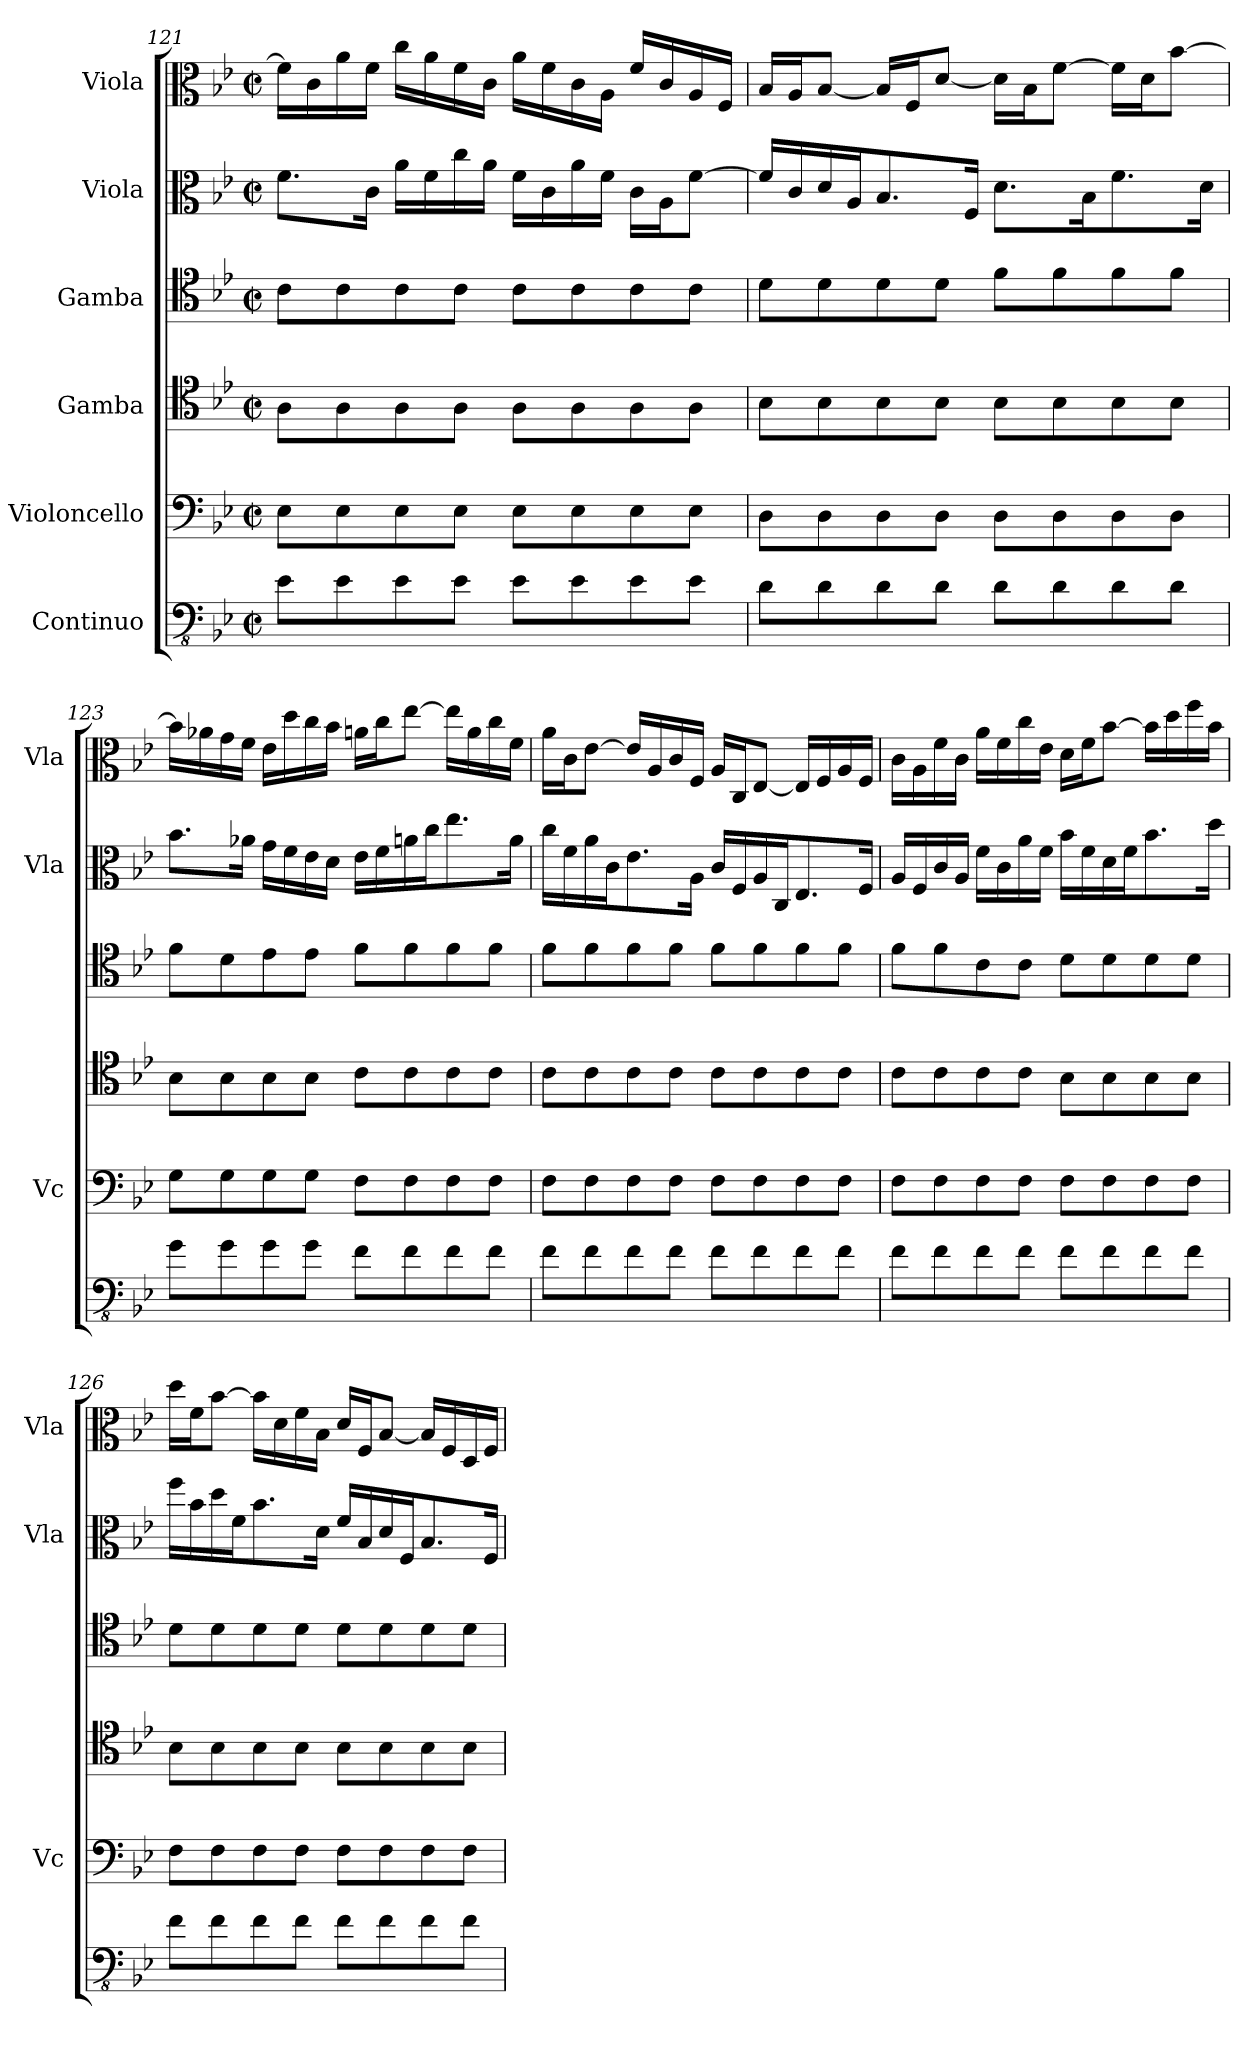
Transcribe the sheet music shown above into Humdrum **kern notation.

**kern	**kern	**kern	**kern	**kern	**kern
*part6	*part5	*part4	*part3	*part2	*part1
*staff6	*staff5	*staff4	*staff3	*staff2	*staff1
*I"Continuo	*I"Violoncello	*I"Gamba	*I"Gamba	*I"Viola	*I"Viola
*	*I'Vc	*	*	*I'Vla	*I'Vla
*clefFv4	*clefF4	*clefC4	*clefC4	*clefC3	*clefC3
*ITrd7c12	*	*	*	*	*
*k[b-e-]	*k[b-e-]	*k[b-e-]	*k[b-e-]	*k[b-e-]	*k[b-e-]
*M2/2	*M2/2	*M2/2	*M2/2	*M2/2	*M2/2
*met(c|)	*met(c|)	*met(c|)	*met(c|)	*met(c|)	*met(c|)
=121	=121	=121	=121	=121	=121
8EE-\L	8E-\L	8A\L	8c\L	8.f\L	16f\LL]
.	.	.	.	.	16c\
8EE-\	8E-\	8A\	8c\	.	16a\
.	.	.	.	16c\Jk	16f\JJ
8EE-\	8E-\	8A\	8c\	16a\LL	16cc\LL
.	.	.	.	16f\	16a\
8EE-\J	8E-\J	8A\J	8c\J	16cc\	16f\
.	.	.	.	16a\JJ	16c\JJ
8EE-\L	8E-\L	8A\L	8c\L	16f\LL	16a\LL
.	.	.	.	16c\	16f\
8EE-\	8E-\	8A\	8c\	16a\	16c\
.	.	.	.	16f\JJ	16A\JJ
8EE-\	8E-\	8A\	8c\	16c\LL	16f/LL
.	.	.	.	16A\J	16c/
8EE-\J	8E-\J	8A\J	8c\J	[8f\J	16A/
.	.	.	.	.	16F/JJ
!!LO:PB:g=z
=122	=122	=122	=122	=122	=122
8DD\L	8D\L	8B-\L	8d\L	16f/LL]	16B-/LL
.	.	.	.	16c/	16A/J
8DD\	8D\	8B-\	8d\	16d/	[8B-/J
.	.	.	.	16A/J	.
8DD\	8D\	8B-\	8d\	8.B-/	16B-/LL]
.	.	.	.	.	16F/J
8DD\J	8D\J	8B-\J	8d\J	.	[8d/J
.	.	.	.	16F/Jk	.
8DD\L	8D\L	8B-\L	8f\L	8.d\L	16d\LL]
.	.	.	.	.	16B-\J
8DD\	8D\	8B-\	8f\	.	[8f\J
.	.	.	.	16B-\K	.
8DD\	8D\	8B-\	8f\	8.f\	16f\LL]
.	.	.	.	.	16d\J
8DD\J	8D\J	8B-\J	8f\J	.	[8b-\J
.	.	.	.	16d\Jk	.
=123	=123	=123	=123	=123	=123
8GG\L	8G\L	8B-\L	8f\L	8.b-\L	16b-\LL]
.	.	.	.	.	16a-X\
8GG\	8G\	8B-\	8d\	.	16g\
.	.	.	.	16a-X\Jk	16f\JJ
8GG\	8G\	8B-\	8e-\	16g\LL	16e-\LL
.	.	.	.	16f\	16dd\
8GG\J	8G\J	8B-\J	8e-\J	16e-\	16cc\
.	.	.	.	16d\JJ	16b-\JJ
8FF\L	8F\L	8c\L	8f\L	16e-\LL	16an\LL
.	.	.	.	16f\	16cc\J
8FF\	8F\	8c\	8f\	16an\	[8ee-\J
.	.	.	.	16cc\J	.
8FF\	8F\	8c\	8f\	8.ee-\	16ee-\LL]
.	.	.	.	.	16a\
8FF\J	8F\J	8c\J	8f\J	.	16cc\
.	.	.	.	16a\Jk	16f\JJ
!!LO:LB:g=z
=124	=124	=124	=124	=124	=124
8FF\L	8F\L	8c\L	8f\L	16cc\LL	16a\LL
.	.	.	.	16f\	16c\J
8FF\	8F\	8c\	8f\	16a\	[8e-\J
.	.	.	.	16c\J	.
8FF\	8F\	8c\	8f\	8.e-\	16e-/LL]
.	.	.	.	.	16A/
8FF\J	8F\J	8c\J	8f\J	.	16c/
.	.	.	.	16A\Jk	16F/JJ
8FF\L	8F\L	8c\L	8f\L	16c/LL	16A/LL
.	.	.	.	16F/	16C/J
8FF\	8F\	8c\	8f\	16A/	[8E-/J
.	.	.	.	16C/J	.
8FF\	8F\	8c\	8f\	8.E-/	16E-/LL]
.	.	.	.	.	16F/
8FF\J	8F\J	8c\J	8f\J	.	16A/
.	.	.	.	16F/Jk	16F/JJ
=125	=125	=125	=125	=125	=125
8FF\L	8F\L	8c\L	8f\L	16A/LL	16c\LL
.	.	.	.	16F/	16A\
8FF\	8F\	8c\	8f\	16c/	16f\
.	.	.	.	16A/JJ	16c\JJ
8FF\	8F\	8c\	8c\	16f\LL	16a\LL
.	.	.	.	16c\	16f\
8FF\J	8F\J	8c\J	8c\J	16a\	16cc\
.	.	.	.	16f\JJ	16e-\JJ
8FF\L	8F\L	8B-\L	8d\L	16b-\LL	16d\LL
.	.	.	.	16f\	16f\J
8FF\	8F\	8B-\	8d\	16d\	[8b-\J
.	.	.	.	16f\J	.
8FF\	8F\	8B-\	8d\	8.b-\	16b-\LL]
.	.	.	.	.	16dd\
8FF\J	8F\J	8B-\J	8d\J	.	16ff\
.	.	.	.	16dd\Jk	16b-\JJ
!!LO:PB:g=z
=126	=126	=126	=126	=126	=126
8FF\L	8F\L	8B-\L	8d\L	16ff\LL	16dd\LL
.	.	.	.	16b-\	16f\J
8FF\	8F\	8B-\	8d\	16dd\	[8b-\J
.	.	.	.	16f\J	.
8FF\	8F\	8B-\	8d\	8.b-\	16b-\LL]
.	.	.	.	.	16d\
8FF\J	8F\J	8B-\J	8d\J	.	16f\
.	.	.	.	16d\Jk	16B-\JJ
8FF\L	8F\L	8B-\L	8d\L	16f/LL	16d/LL
.	.	.	.	16B-/	16F/J
8FF\	8F\	8B-\	8d\	16d/	[8B-/J
.	.	.	.	16F/J	.
8FF\	8F\	8B-\	8d\	8.B-/	16B-/LL]
.	.	.	.	.	16F/
8FF\J	8F\J	8B-\J	8d\J	.	16D/
.	.	.	.	16F/Jk	16F/JJ
=	=	=	=	=	=
*-	*-	*-	*-	*-	*-
